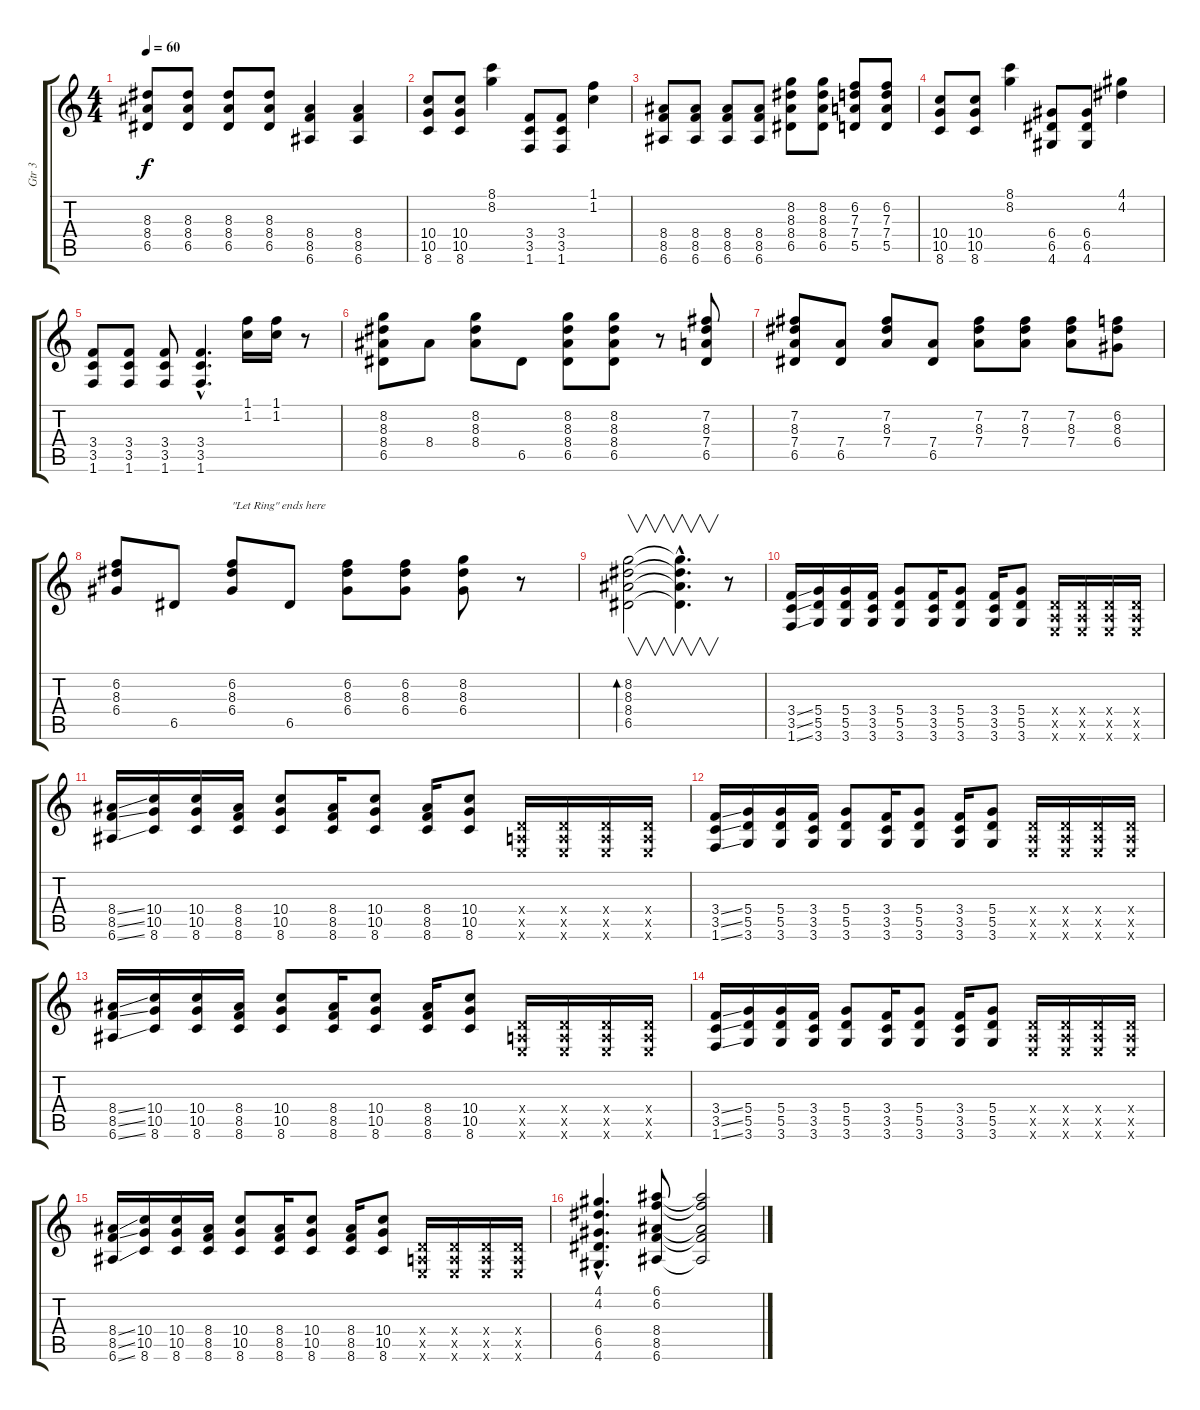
\track ("Gtr 3" "Gtr 3") {instrument distortionguitar}
\staff {score tabs}
\tuning (E4 B3 G3 D3 A2 E2) {hide}
\ts (4 4)
\tempo 60
\clef g2
\ks c
(8.3 8.4 6.5).8{dy f} (8.3 8.4 6.5).8 (8.3 8.4 6.5).8 (8.3 8.4 6.5).8 (8.4 8.5 6.6).4 (8.4 8.5 6.6).4 |
(10.4 10.5 8.6).8 (10.4 10.5 8.6).8 (8.1 8.2).4 (3.4 3.5 1.6).8 (3.4 3.5 1.6).8 (1.1 1.2).4 |
(8.4 8.5 6.6).8 (8.4 8.5 6.6).8 (8.4 8.5 6.6).8 (8.4 8.5 6.6).8 (8.2 8.3 8.4 6.5).8 (8.2 8.3 8.4 6.5).8 (6.2 7.3 7.4 5.5).8 (6.2 7.3 7.4 5.5).8 |
(10.4 10.5 8.6).8 (10.4 10.5 8.6).8 (8.1 8.2).4 (6.4 6.5 4.6).8 (6.4 6.5 4.6).8 (4.1 4.2).4 |
(3.4 3.5 1.6).8 (3.4 3.5 1.6).8 (3.4 3.5 1.6).8 (3.4{hac} 3.5{hac} 1.6{hac}).4{d} (1.1 1.2).16 (1.1 1.2).16 r.8 |
(8.2 8.3 8.4 6.5).8 8.4.8 (8.2 8.3 8.4).8 6.5.8 (8.2 8.3 8.4 6.5).8 (8.2 8.3 8.4 6.5).8 r.8 (7.2 8.3 7.4 6.5).8 |
(7.2 8.3 7.4 6.5).8 (7.4 6.5).8 (7.2 8.3 7.4).8 (7.4 6.5).8 (7.2 8.3 7.4).8 (7.2 8.3 7.4).8 (7.2 8.3 7.4).8 (6.2 8.3 6.4).8 |
(6.2 8.3 6.4).8 6.5.8 (6.2 8.3 6.4).8{txt "\"Let Ring\" ends here"} 6.5.8 (6.2 8.3 6.4).8 (6.2 8.3 6.4).8 (8.2 8.3 6.4).8 r.8 |
(8.2 8.3 8.4 6.5).2{v bd 240} (8.2{hac t} 8.3{hac t} 8.4{hac t} 6.5{hac t}).4{v d} r.8 |
(3.4{ss} 3.5{ss} 1.6{ss}).16 (5.4 5.5 3.6).16 (5.4 5.5 3.6).16 (3.4 3.5 3.6).16 (5.4 5.5 3.6).8 (3.4 3.5 3.6).16 (5.4 5.5 3.6).8 (3.4 3.5 3.6).16 (5.4 5.5 3.6).8 (0.4{x} 0.5{x} 0.6{x}).16 (0.4{x} 0.5{x} 0.6{x}).16 (0.4{x} 0.5{x} 0.6{x}).16 (0.4{x} 0.5{x} 0.6{x}).16 |
(8.4{ss} 8.5{ss} 6.6{ss}).16 (10.4 10.5 8.6).16 (10.4 10.5 8.6).16 (8.4 8.5 8.6).16 (10.4 10.5 8.6).8 (8.4 8.5 8.6).16 (10.4 10.5 8.6).8 (8.4 8.5 8.6).16 (10.4 10.5 8.6).8 (0.4{x} 0.5{x} 0.6{x}).16 (0.4{x} 0.5{x} 0.6{x}).16 (0.4{x} 0.5{x} 0.6{x}).16 (0.4{x} 0.5{x} 0.6{x}).16 |
(3.4{ss} 3.5{ss} 1.6{ss}).16 (5.4 5.5 3.6).16 (5.4 5.5 3.6).16 (3.4 3.5 3.6).16 (5.4 5.5 3.6).8 (3.4 3.5 3.6).16 (5.4 5.5 3.6).8 (3.4 3.5 3.6).16 (5.4 5.5 3.6).8 (0.4{x} 0.5{x} 0.6{x}).16 (0.4{x} 0.5{x} 0.6{x}).16 (0.4{x} 0.5{x} 0.6{x}).16 (0.4{x} 0.5{x} 0.6{x}).16 |
(8.4{ss} 8.5{ss} 6.6{ss}).16 (10.4 10.5 8.6).16 (10.4 10.5 8.6).16 (8.4 8.5 8.6).16 (10.4 10.5 8.6).8 (8.4 8.5 8.6).16 (10.4 10.5 8.6).8 (8.4 8.5 8.6).16 (10.4 10.5 8.6).8 (0.4{x} 0.5{x} 0.6{x}).16 (0.4{x} 0.5{x} 0.6{x}).16 (0.4{x} 0.5{x} 0.6{x}).16 (0.4{x} 0.5{x} 0.6{x}).16 |
(3.4{ss} 3.5{ss} 1.6{ss}).16 (5.4 5.5 3.6).16 (5.4 5.5 3.6).16 (3.4 3.5 3.6).16 (5.4 5.5 3.6).8 (3.4 3.5 3.6).16 (5.4 5.5 3.6).8 (3.4 3.5 3.6).16 (5.4 5.5 3.6).8 (0.4{x} 0.5{x} 0.6{x}).16 (0.4{x} 0.5{x} 0.6{x}).16 (0.4{x} 0.5{x} 0.6{x}).16 (0.4{x} 0.5{x} 0.6{x}).16 |
(8.4{ss} 8.5{ss} 6.6{ss}).16 (10.4 10.5 8.6).16 (10.4 10.5 8.6).16 (8.4 8.5 8.6).16 (10.4 10.5 8.6).8 (8.4 8.5 8.6).16 (10.4 10.5 8.6).8 (8.4 8.5 8.6).16 (10.4 10.5 8.6).8 (0.4{x} 0.5{x} 0.6{x}).16 (0.4{x} 0.5{x} 0.6{x}).16 (0.4{x} 0.5{x} 0.6{x}).16 (0.4{x} 0.5{x} 0.6{x}).16 |
(4.1{hac} 4.2{hac} 6.4{hac} 6.5{hac} 4.6{hac}).4{d} (6.1 6.2 8.4 8.5 6.6).8 (6.1{t} 6.2{t} 8.4{t} 8.5{t} 6.6{t}).2
